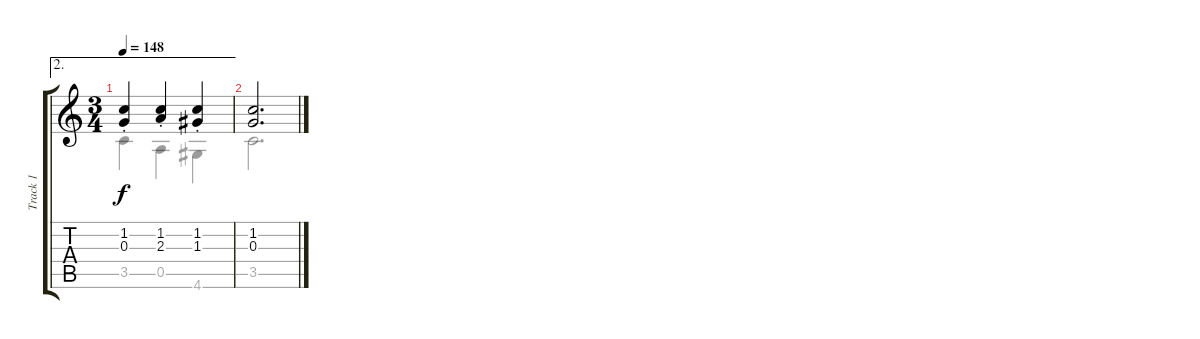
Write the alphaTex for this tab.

\track ("Track 1" "Track 1") {instrument acousticguitarsteel}
\staff {score tabs}
\tuning (E4 B3 G3 D3 A2 E2) {hide}
\voice
\ae 2
\ts (3 4)
\tempo 148
\clef g2
\ks c
(1.2{st} 0.3).4{dy f} (1.2{st} 2.3{st}).4 (1.2{st} 1.3{st}).4 |
(1.2 0.3).2{d}
\voice
\clef g2
\ottava regular
\simile none
\ks c
3.5.4{dy f} 0.5.4 4.6.4 |
3.5.2{d}
